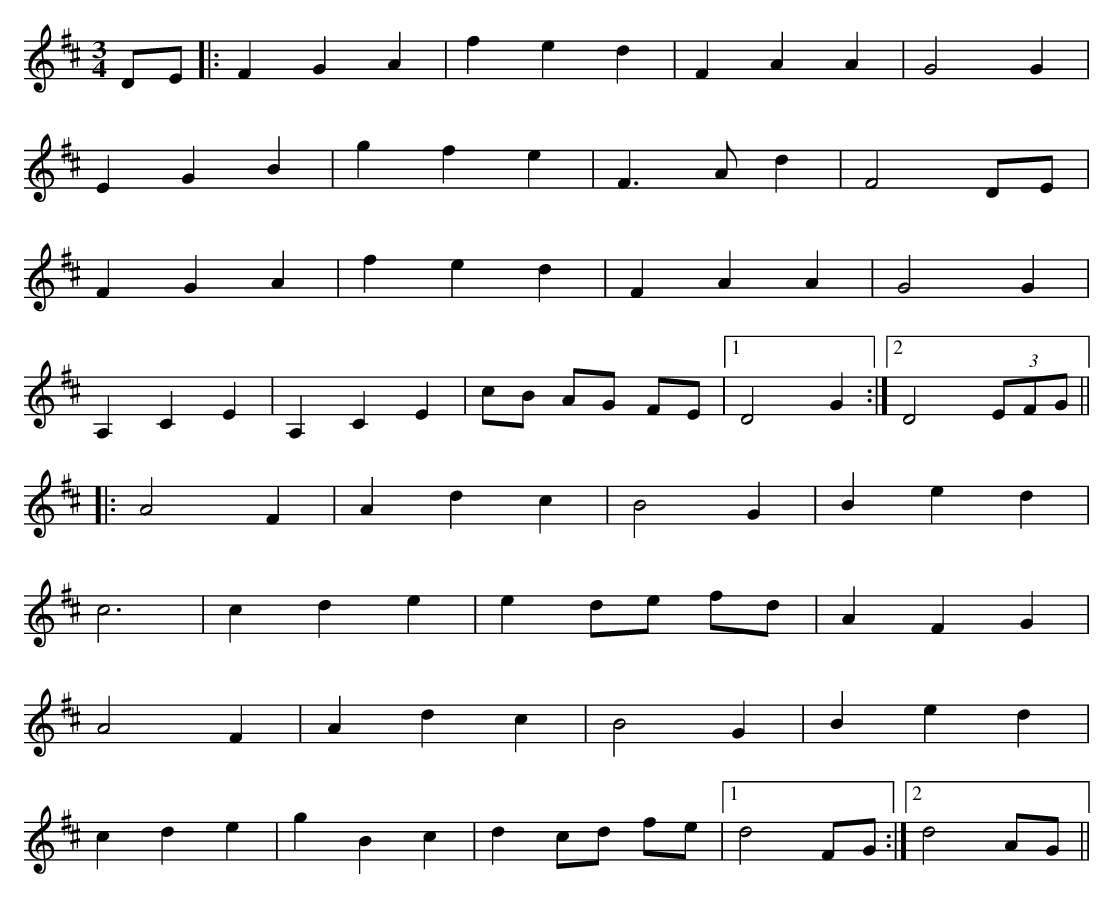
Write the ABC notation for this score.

X:1
M:3/4
K:D
DE|:F2G2A2|f2e2d2|F2A2A2|G4G2|
E2G2B2|g2f2e2|F3Ad2|F4DE|
F2G2A2|f2e2d2|F2A2A2|G4G2|
A,2C2E2|A,2C2E2|cB AG FE|1 D4G2:|2 D4(3EFG||
|:A4F2|A2d2c2|B4G2|B2e2d2|
c6|c2d2e2|e2de fd|A2F2G2|
A4F2|A2d2c2|B4G2|B2e2d2|
c2d2e2|g2B2c2|d2cd fe|1 d4FG:|2 d4AG||
